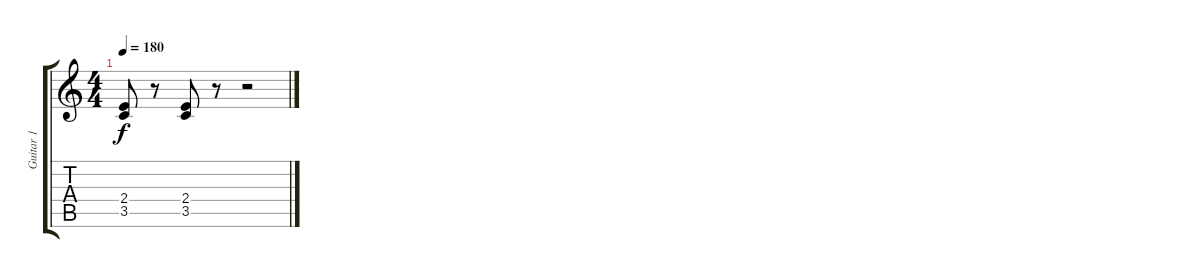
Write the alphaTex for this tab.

\track ("Guitar 1" "Guitar 1") {instrument electricguitarclean}
\staff {score tabs}
\tuning (E4 B3 G3 D3 A2 E2) {hide}
\ts (4 4)
\tempo 180
\clef g2
\ks c
(2.4 3.5).8{dy f} r.8 (2.4 3.5).8 r.8 r.2
